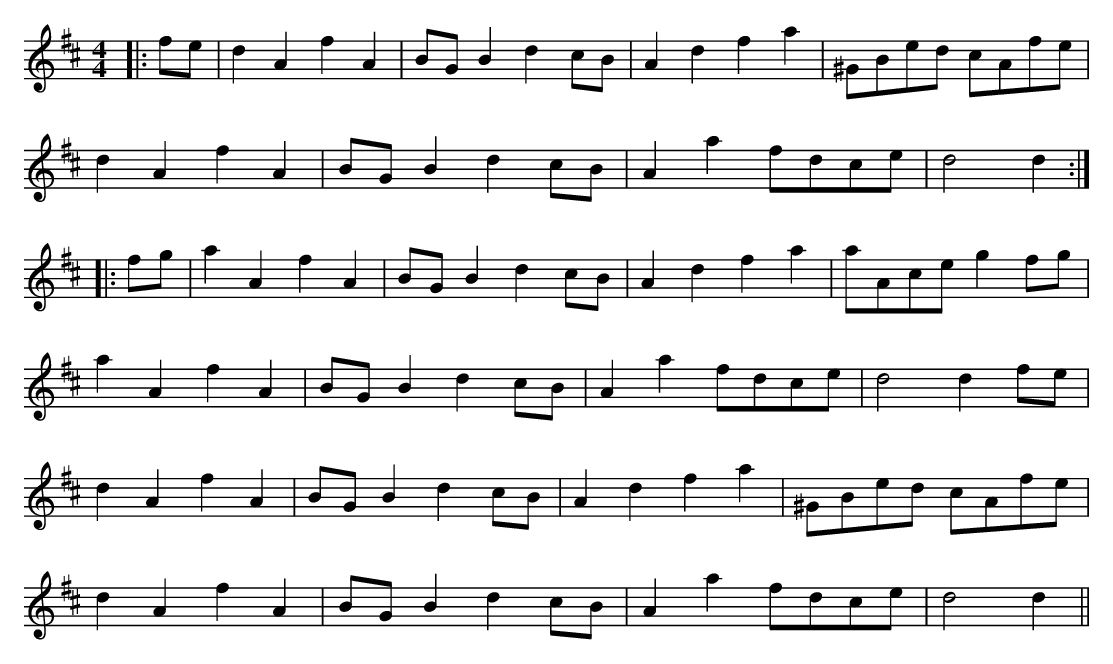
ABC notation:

X:1
M:4/4
K:D
|:fe|d2 A2 f2 A2|BG B2 d2 cB|A2 d2 f2 a2|^GBed cAfe|
d2 A2 f2 A2|BG B2 d2 cB|A2 a2 fdce|d4 d2:|
|:fg|a2 A2 f2 A2|BG B2 d2 cB|A2 d2 f2 a2|aAce g2 fg|
a2 A2 f2 A2|BG B2 d2 cB|A2 a2 fdce|d4 d2 fe|
d2 A2 f2 A2|BG B2 d2 cB|A2 d2 f2 a2|^GBed cAfe|
d2 A2 f2 A2|BG B2 d2 cB|A2 a2 fdce|d4 d2||
